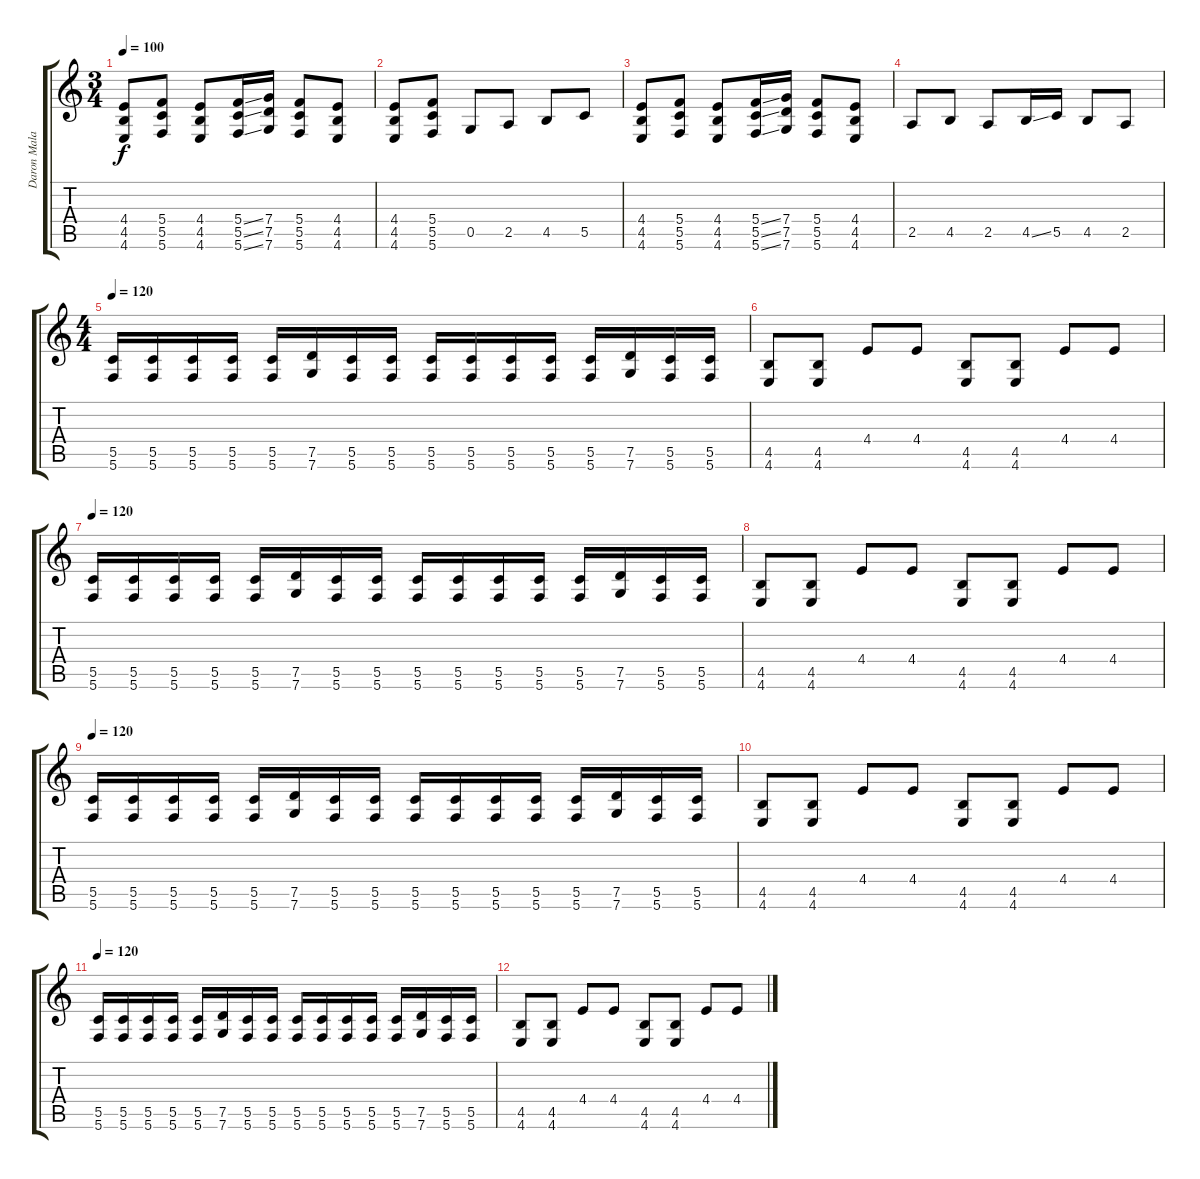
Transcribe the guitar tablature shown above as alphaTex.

\track ("Daron Malakian" "Daron Mala") {instrument overdrivenguitar}
\staff {score tabs}
\tuning (D4 A3 F3 C3 G2 C2) {hide}
\ts (3 4)
\tempo 100
\clef g2
\ks c
(4.4 4.5 4.6).8{dy f} (5.4 5.5 5.6).8 (4.4 4.5 4.6).8 (5.4{ss} 5.5{ss} 5.6{ss}).16 (7.4 7.5 7.6).16 (5.4 5.5 5.6).8 (4.4 4.5 4.6).8 |
(4.4 4.5 4.6).8 (5.4 5.5 5.6).8 0.5.8 2.5.8 4.5.8 5.5.8 |
(4.4 4.5 4.6).8 (5.4 5.5 5.6).8 (4.4 4.5 4.6).8 (5.4{ss} 5.5{ss} 5.6{ss}).16 (7.4 7.5 7.6).16 (5.4 5.5 5.6).8 (4.4 4.5 4.6).8 |
2.5.8 4.5.8 2.5.8 4.5{ss}.16 5.5.16 4.5.8 2.5.8 |
\ts (4 4)
\tempo 120
(5.5 5.6).16 (5.5 5.6).16 (5.5 5.6).16 (5.5 5.6).16 (5.5 5.6).16 (7.5 7.6).16 (5.5 5.6).16 (5.5 5.6).16 (5.5 5.6).16 (5.5 5.6).16 (5.5 5.6).16 (5.5 5.6).16 (5.5 5.6).16 (7.5 7.6).16 (5.5 5.6).16 (5.5 5.6).16 |
(4.5 4.6).8 (4.5 4.6).8 4.4.8 4.4.8 (4.5 4.6).8 (4.5 4.6).8 4.4.8 4.4.8 |
\tempo 120
(5.5 5.6).16 (5.5 5.6).16 (5.5 5.6).16 (5.5 5.6).16 (5.5 5.6).16 (7.5 7.6).16 (5.5 5.6).16 (5.5 5.6).16 (5.5 5.6).16 (5.5 5.6).16 (5.5 5.6).16 (5.5 5.6).16 (5.5 5.6).16 (7.5 7.6).16 (5.5 5.6).16 (5.5 5.6).16 |
(4.5 4.6).8 (4.5 4.6).8 4.4.8 4.4.8 (4.5 4.6).8 (4.5 4.6).8 4.4.8 4.4.8 |
\tempo 120
(5.5 5.6).16 (5.5 5.6).16 (5.5 5.6).16 (5.5 5.6).16 (5.5 5.6).16 (7.5 7.6).16 (5.5 5.6).16 (5.5 5.6).16 (5.5 5.6).16 (5.5 5.6).16 (5.5 5.6).16 (5.5 5.6).16 (5.5 5.6).16 (7.5 7.6).16 (5.5 5.6).16 (5.5 5.6).16 |
(4.5 4.6).8 (4.5 4.6).8 4.4.8 4.4.8 (4.5 4.6).8 (4.5 4.6).8 4.4.8 4.4.8 |
\tempo 120
(5.5 5.6).16 (5.5 5.6).16 (5.5 5.6).16 (5.5 5.6).16 (5.5 5.6).16 (7.5 7.6).16 (5.5 5.6).16 (5.5 5.6).16 (5.5 5.6).16 (5.5 5.6).16 (5.5 5.6).16 (5.5 5.6).16 (5.5 5.6).16 (7.5 7.6).16 (5.5 5.6).16 (5.5 5.6).16 |
(4.5 4.6).8 (4.5 4.6).8 4.4.8 4.4.8 (4.5 4.6).8 (4.5 4.6).8 4.4.8 4.4.8
